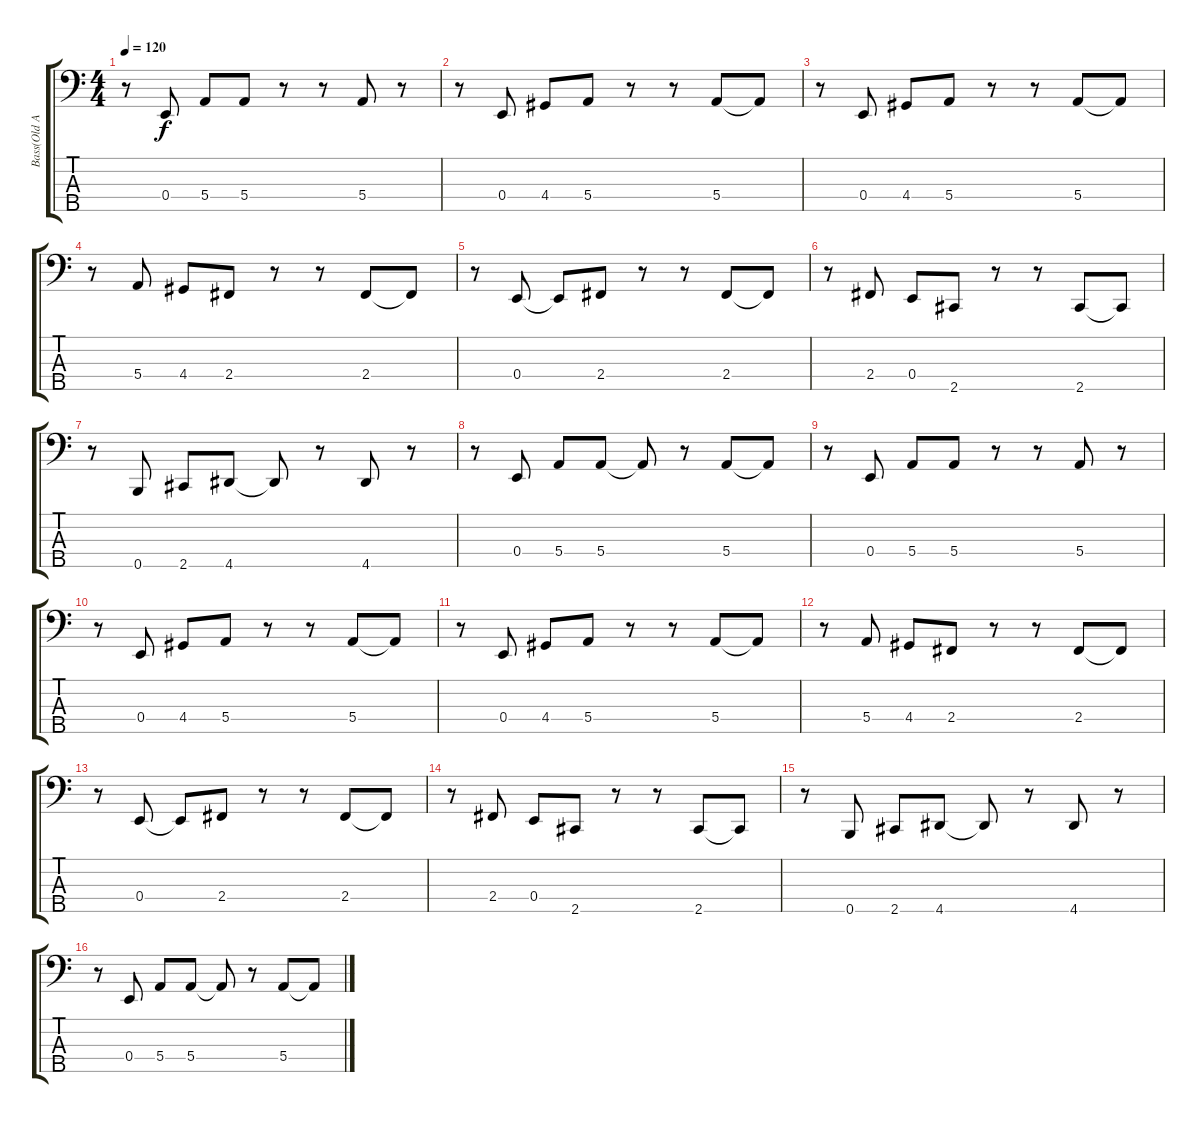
\track ("Bass(Old Acoustic Bass)" "Bass(Old A") {instrument fretlessbass}
\staff {score tabs}
\tuning (G2 D2 A1 E1 B0) {hide}
\ts (4 4)
\tempo 120
\clef f4
\ks c
r.8{dy f} 0.4.8 5.4.8 5.4.8 r.8 r.8 5.4.8 r.8 |
r.8 0.4.8 4.4.8 5.4.8 r.8 r.8 5.4.8 5.4{t}.8 |
r.8 0.4.8 4.4.8 5.4.8 r.8 r.8 5.4.8 5.4{t}.8 |
r.8 5.4.8 4.4.8 2.4.8 r.8 r.8 2.4.8 2.4{t}.8 |
r.8 0.4.8 0.4{t}.8 2.4.8 r.8 r.8 2.4.8 2.4{t}.8 |
r.8 2.4.8 0.4.8 2.5.8 r.8 r.8 2.5.8 2.5{t}.8 |
r.8 0.5.8 2.5.8 4.5.8 4.5{t}.8 r.8 4.5.8 r.8 |
r.8 0.4.8 5.4.8 5.4.8 5.4{t}.8 r.8 5.4.8 5.4{t}.8 |
r.8 0.4.8 5.4.8 5.4.8 r.8 r.8 5.4.8 r.8 |
r.8 0.4.8 4.4.8 5.4.8 r.8 r.8 5.4.8 5.4{t}.8 |
r.8 0.4.8 4.4.8 5.4.8 r.8 r.8 5.4.8 5.4{t}.8 |
r.8 5.4.8 4.4.8 2.4.8 r.8 r.8 2.4.8 2.4{t}.8 |
r.8 0.4.8 0.4{t}.8 2.4.8 r.8 r.8 2.4.8 2.4{t}.8 |
r.8 2.4.8 0.4.8 2.5.8 r.8 r.8 2.5.8 2.5{t}.8 |
r.8 0.5.8 2.5.8 4.5.8 4.5{t}.8 r.8 4.5.8 r.8 |
r.8 0.4.8 5.4.8 5.4.8 5.4{t}.8 r.8 5.4.8 5.4{t}.8
